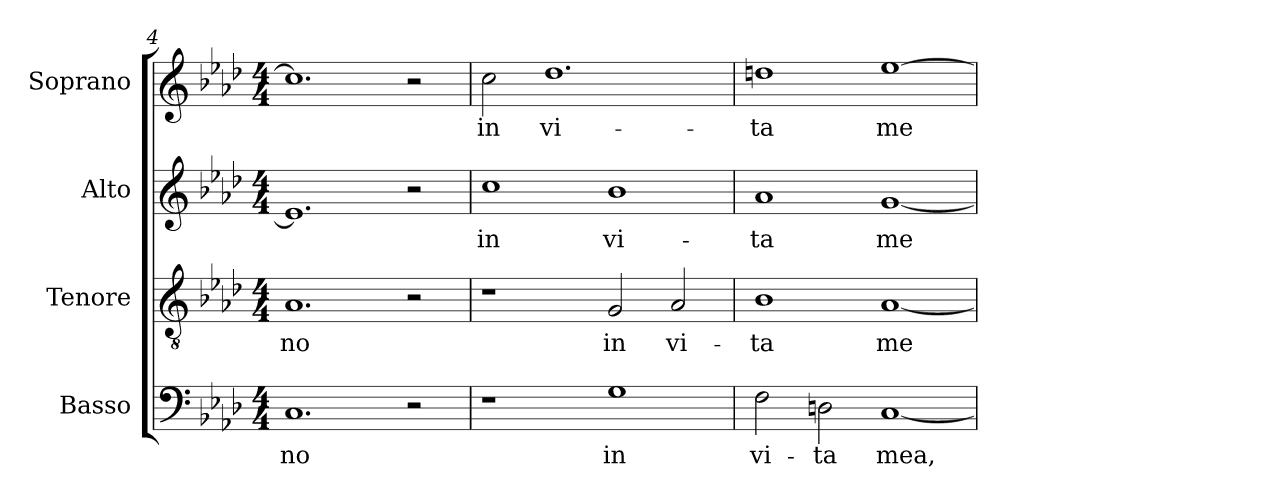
**kern	**text	**kern	**text	**kern	**text	**kern	**text
*part4	*part4	*part3	*part3	*part2	*part2	*part1	*part1
*staff4	*staff4	*staff3	*staff3	*staff2	*staff2	*staff1	*staff1
*I"Basso	*	*I"Tenore	*	*I"Alto	*	*I"Soprano	*
*I'B.	*	*I'T.	*	*I'A.	*	*I'S.	*
!!LO:LB:g=z
*clefF4	*	*clefGv2	*	*clefG2	*	*clefG2	*
*	*	*ITrd7c12	*	*	*	*	*
*k[b-e-a-d-]	*	*k[b-e-a-d-]	*	*k[b-e-a-d-]	*	*k[b-e-a-d-]	*
*A-:	*	*A-:	*	*A-:	*	*A-:	*
*M4/4	*	*M4/4	*	*M4/4	*	*M4/4	*
=4	=4	=4	=4	=4	=4	=4	=4
!	!LO:LY:b:color=#000000	!	!	!	!	!	!
!	!	!	!LO:LY:b:color=#000000	!	!	!	!
1.Ci	-no	1.AA-i	-no	1.e-i]	.	1.cci]	.
2r	.	2r	.	2r	.	2r	.
=5	=5	=5	=5	=5	=5	=5	=5
!	!	!	!	!	!LO:LY:b:color=#000000	!	!
!	!	!	!	!	!	!	!LO:LY:b:color=#000000
1r	.	1r	.	1cci	in	2cci\	in
!	!	!	!	!	!	!	!LO:LY:b:color=#000000
.	.	.	.	.	.	1.dd-i	vi-
!	!LO:LY:b:color=#000000	!	!	!	!	!	!
!	!	!	!LO:LY:b:color=#000000	!	!	!	!
!	!	!	!	!	!LO:LY:b:color=#000000	!	!
1Gi	in	2GGi/	in	1b-i	vi-	.	.
!	!	!	!LO:LY:b:color=#000000	!	!	!	!
.	.	2AA-i/	vi-	.	.	.	.
=6	=6	=6	=6	=6	=6	=6	=6
!	!LO:LY:b:color=#000000	!	!	!	!	!	!
!	!	!	!LO:LY:b:color=#000000	!	!	!	!
!	!	!	!	!	!LO:LY:b:color=#000000	!	!
!	!	!	!	!	!	!	!LO:LY:b:color=#000000
2Fi\	vi-	1BB-i	-ta	1a-i	-ta	1ddni	-ta
!	!LO:LY:b:color=#000000	!	!	!	!	!	!
2Dni\	-ta	.	.	.	.	.	.
!	!LO:LY:b:color=#000000	!	!	!	!	!	!
!	!	!	!LO:LY:b:color=#000000	!	!	!	!
!	!	!	!	!	!LO:LY:b:color=#000000	!	!
!	!	!	!	!	!	!	!LO:LY:b:color=#000000
[1Ci	mea,	[1AA-i	me-	[1gi	me-	[1ee-i	me-
=	=	=	=	=	=	=	=
*-	*-	*-	*-	*-	*-	*-	*-
